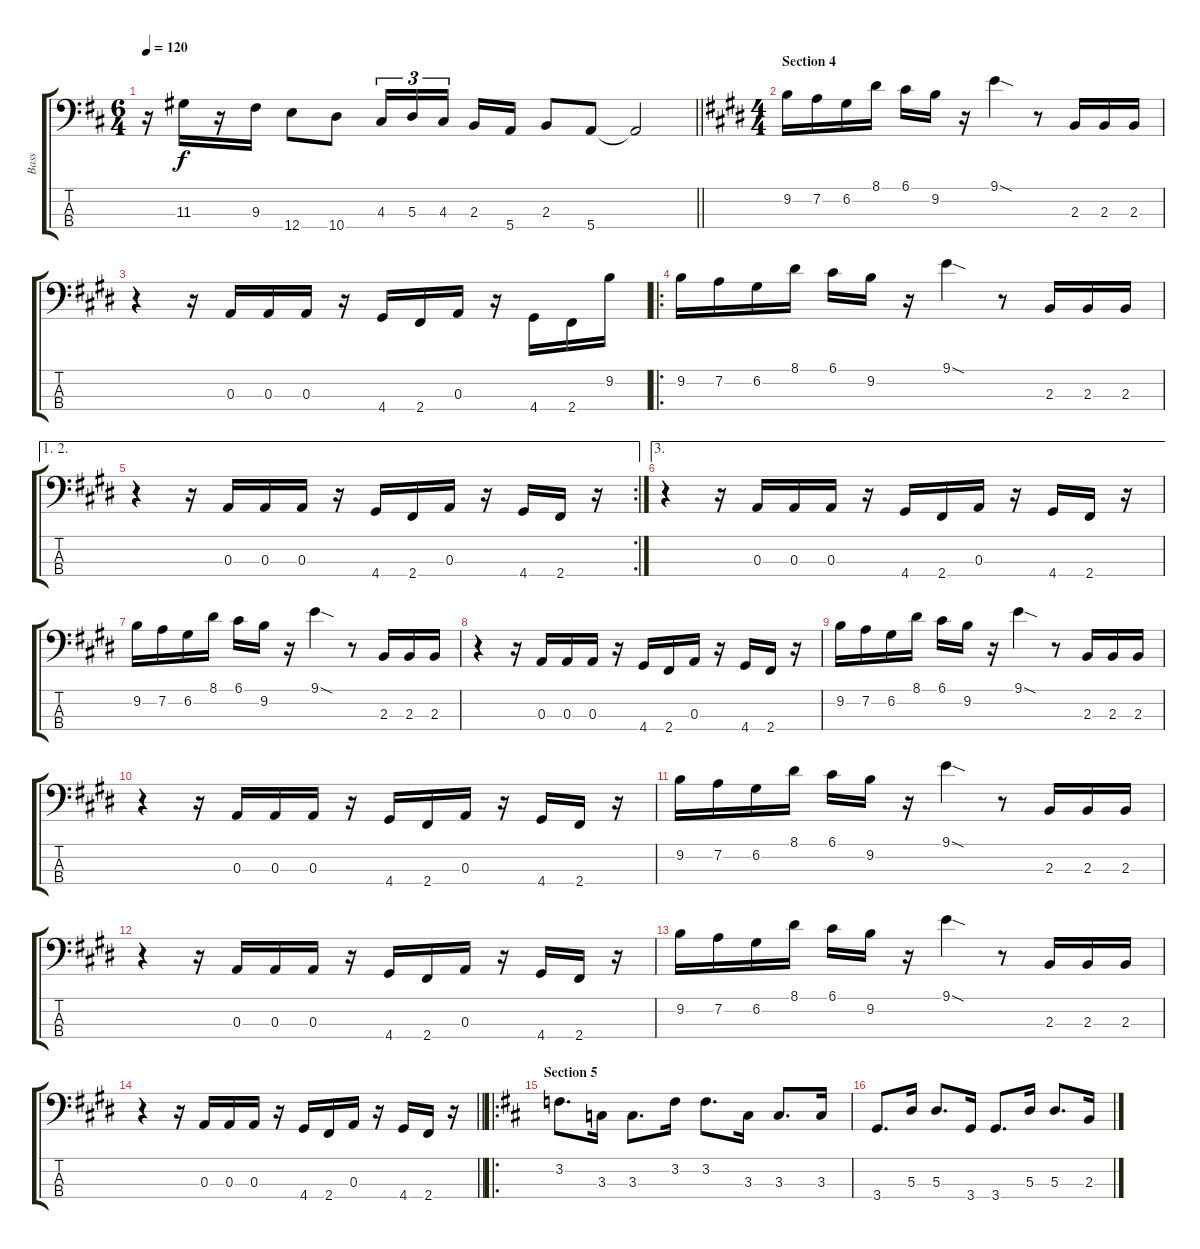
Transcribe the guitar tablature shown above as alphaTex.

\track ("Bass" "Bass") {instrument electricbassfinger}
\staff {score tabs}
\tuning (G2 D2 A1 E1) {hide}
\ts (6 4)
\tempo 120
\clef f4
\barLineRight lightlight
\ks d
r.16{dy f} 11.3.16 r.16 9.3.16 12.4.8 10.4.8 4.3.16{tu (3 2)} 5.3.16{tu (3 2)} 4.3.16{tu (3 2) beam splitsecondary} 2.3.16 5.4.16 2.3.8 5.4.8 5.4{t}.2 |
\ts (4 4)
\section ("" "Section 4")
\ks e
9.2.16 7.2.16 6.2.16 8.1.16 6.1.16 9.2.16 r.16 9.1{sod}.4 r.8 2.3.16 2.3.16 2.3.16 |
r.4 r.16 0.3.16 0.3.16 0.3.16 r.16 4.4.16 2.4.16 0.3.16 r.16 4.4.16 2.4.16 9.2.16 |
\ro
9.2.16 7.2.16 6.2.16 8.1.16 6.1.16 9.2.16 r.16 9.1{sod}.4 r.8 2.3.16 2.3.16 2.3.16 |
\ae (1 2)
\rc 2
r.4 r.16 0.3.16 0.3.16 0.3.16 r.16 4.4.16 2.4.16 0.3.16 r.16 4.4.16 2.4.16 r.16 |
\ae 3
r.4 r.16 0.3.16 0.3.16 0.3.16 r.16 4.4.16 2.4.16 0.3.16 r.16 4.4.16 2.4.16 r.16 |
9.2.16 7.2.16 6.2.16 8.1.16 6.1.16 9.2.16 r.16 9.1{sod}.4 r.8 2.3.16 2.3.16 2.3.16 |
r.4 r.16 0.3.16 0.3.16 0.3.16 r.16 4.4.16 2.4.16 0.3.16 r.16 4.4.16 2.4.16 r.16 |
9.2.16 7.2.16 6.2.16 8.1.16 6.1.16 9.2.16 r.16 9.1{sod}.4 r.8 2.3.16 2.3.16 2.3.16 |
r.4 r.16 0.3.16 0.3.16 0.3.16 r.16 4.4.16 2.4.16 0.3.16 r.16 4.4.16 2.4.16 r.16 |
9.2.16 7.2.16 6.2.16 8.1.16 6.1.16 9.2.16 r.16 9.1{sod}.4 r.8 2.3.16 2.3.16 2.3.16 |
r.4 r.16 0.3.16 0.3.16 0.3.16 r.16 4.4.16 2.4.16 0.3.16 r.16 4.4.16 2.4.16 r.16 |
9.2.16 7.2.16 6.2.16 8.1.16 6.1.16 9.2.16 r.16 9.1{sod}.4 r.8 2.3.16 2.3.16 2.3.16 |
\barLineRight lightlight
r.4 r.16 0.3.16 0.3.16 0.3.16 r.16 4.4.16 2.4.16 0.3.16 r.16 4.4.16 2.4.16 r.16 |
\ro
\section ("" "Section 5")
\ks d
3.2.8{d} 3.3.16 3.3.8{d} 3.2.16 3.2.8{d} 3.3.16 3.3.8{d} 3.3.16 |
3.4.8{d} 5.3.16 5.3.8{d} 3.4.16 3.4.8{d} 5.3.16 5.3.8{d} 2.3.16
